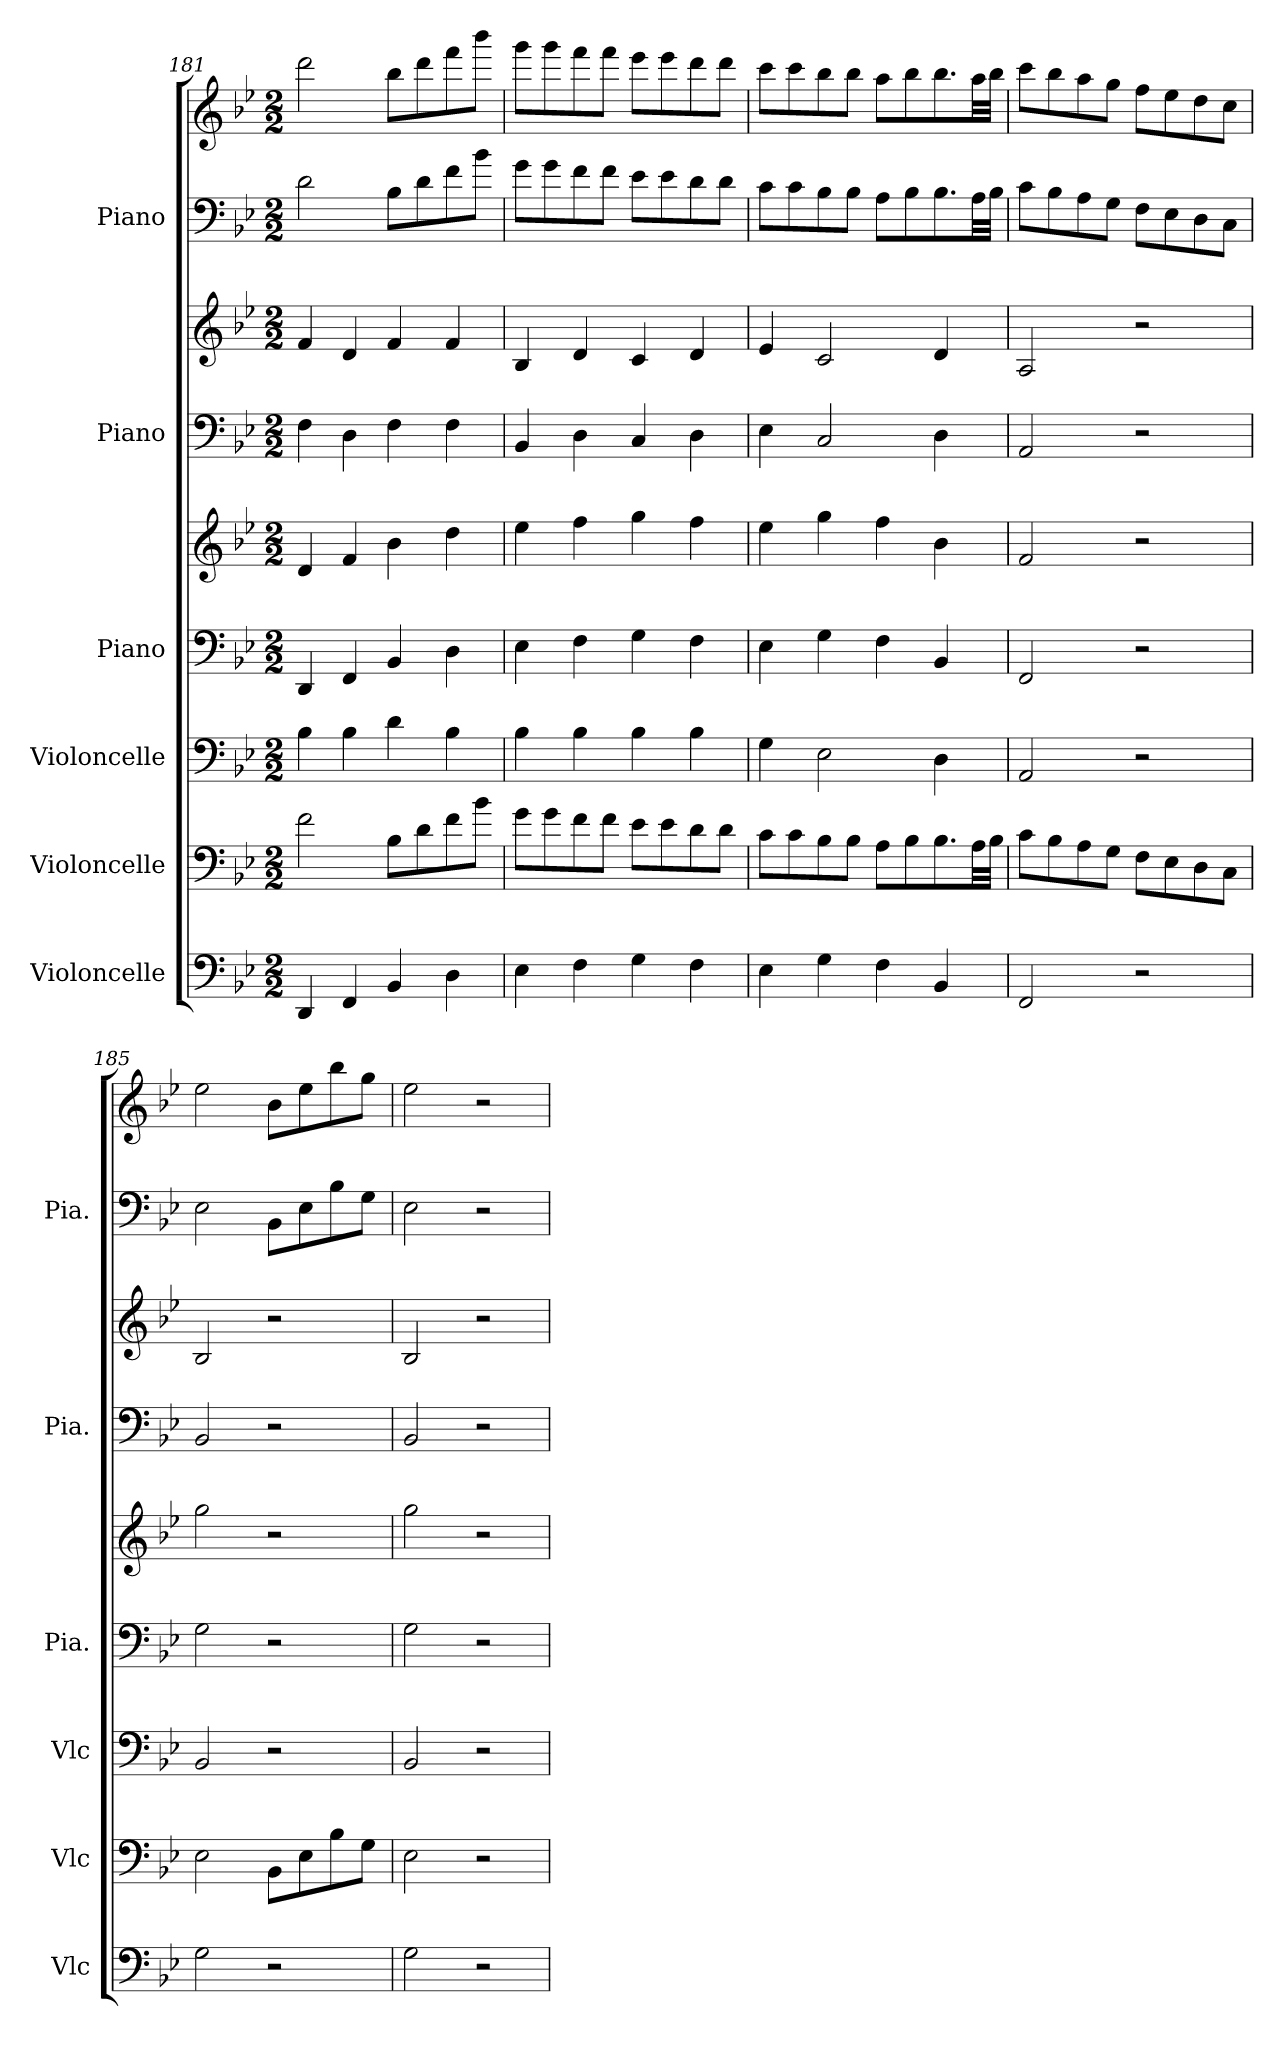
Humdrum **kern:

**kern	**kern	**kern	**kern	**kern	**kern	**kern	**kern	**kern
*part6	*part5	*part4	*part3	*part3	*part2	*part2	*part1	*part1
*staff9	*staff8	*staff7	*staff6	*staff5	*staff4	*staff3	*staff2	*staff1
*I"Violoncelle	*I"Violoncelle	*I"Violoncelle	*I"Piano	*	*I"Piano	*	*I"Piano	*
*I'Vlc	*I'Vlc	*I'Vlc	*I'Pia.	*	*I'Pia.	*	*I'Pia.	*
*clefF4	*clefF4	*clefF4	*clefF4	*clefG2	*clefF4	*clefG2	*clefF4	*clefG2
*k[b-e-]	*k[b-e-]	*k[b-e-]	*k[b-e-]	*k[b-e-]	*k[b-e-]	*k[b-e-]	*k[b-e-]	*k[b-e-]
*M2/2	*M2/2	*M2/2	*M2/2	*M2/2	*M2/2	*M2/2	*M2/2	*M2/2
=181	=181	=181	=181	=181	=181	=181	=181	=181
4DD/	2f\	4B-\	4DD/	4d/	4F\	4f/	2d\	2ddd\
4FF/	.	4B-\	4FF/	4f/	4D\	4d/	.	.
4BB-/	8B-\L	4d\	4BB-/	4b-\	4F\	4f/	8B-\L	8bb-\L
.	8d\	.	.	.	.	.	8d\	8ddd\
4D\	8f\	4B-\	4D\	4dd\	4F\	4f/	8f\	8fff\
.	8b-\J	.	.	.	.	.	8b-\J	8bbb-\J
=182	=182	=182	=182	=182	=182	=182	=182	=182
4E-\	8g\L	4B-\	4E-\	4ee-\	4BB-/	4B-/	8g\L	8ggg\L
.	8g\	.	.	.	.	.	8g\	8ggg\
4F\	8f\	4B-\	4F\	4ff\	4D\	4d/	8f\	8fff\
.	8f\J	.	.	.	.	.	8f\J	8fff\J
4G\	8e-\L	4B-\	4G\	4gg\	4C/	4c/	8e-\L	8eee-\L
.	8e-\	.	.	.	.	.	8e-\	8eee-\
4F\	8d\	4B-\	4F\	4ff\	4D\	4d/	8d\	8ddd\
.	8d\J	.	.	.	.	.	8d\J	8ddd\J
!!LO:PB:g=z
=183	=183	=183	=183	=183	=183	=183	=183	=183
4E-\	8c\L	4G\	4E-\	4ee-\	4E-\	4e-/	8c\L	8ccc\L
.	8c\	.	.	.	.	.	8c\	8ccc\
4G\	8B-\	2E-\	4G\	4gg\	2C/	2c/	8B-\	8bb-\
.	8B-\J	.	.	.	.	.	8B-\J	8bb-\J
4F\	8A\L	.	4F\	4ff\	.	.	8A\L	8aa\L
.	8B-\	.	.	.	.	.	8B-\	8bb-\
4BB-/	8.B-\	4D\	4BB-/	4b-\	4D\	4d/	8.B-\	8.bb-\
.	32A\LL	.	.	.	.	.	32A\LL	32aa\LL
.	32B-\JJJ	.	.	.	.	.	32B-\JJJ	32bb-\JJJ
=184	=184	=184	=184	=184	=184	=184	=184	=184
2FF/	8c\L	2AA/	2FF/	2f/	2AA/	2A/	8c\L	8ccc\L
.	8B-\	.	.	.	.	.	8B-\	8bb-\
.	8A\	.	.	.	.	.	8A\	8aa\
.	8G\J	.	.	.	.	.	8G\J	8gg\J
2r	8F\L	2r	2r	2r	2r	2r	8F\L	8ff\L
.	8E-\	.	.	.	.	.	8E-\	8ee-\
.	8D\	.	.	.	.	.	8D\	8dd\
.	8C\J	.	.	.	.	.	8C\J	8cc\J
=185	=185	=185	=185	=185	=185	=185	=185	=185
2G\	2E-\	2BB-/	2G\	2gg\	2BB-/	2B-/	2E-\	2ee-\
2r	8BB-\L	2r	2r	2r	2r	2r	8BB-\L	8b-\L
.	8E-\	.	.	.	.	.	8E-\	8ee-\
.	8B-\	.	.	.	.	.	8B-\	8bb-\
.	8G\J	.	.	.	.	.	8G\J	8gg\J
=186	=186	=186	=186	=186	=186	=186	=186	=186
2G\	2E-\	2BB-/	2G\	2gg\	2BB-/	2B-/	2E-\	2ee-\
2r	2r	2r	2r	2r	2r	2r	2r	2r
=	=	=	=	=	=	=	=	=
*-	*-	*-	*-	*-	*-	*-	*-	*-
